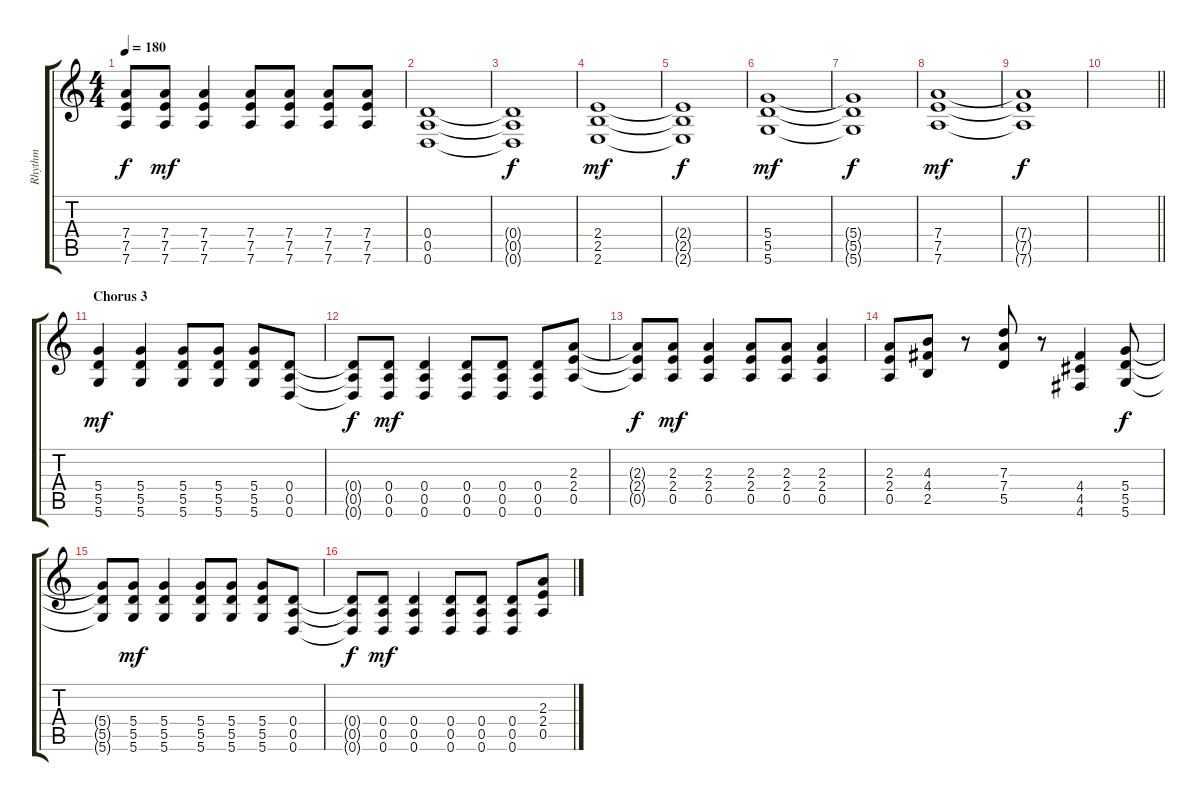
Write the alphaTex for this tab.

\track ("Rhythm" "Rhythm") {instrument overdrivenguitar}
\staff {score tabs}
\tuning (E4 B3 G3 D3 A2 D2) {hide}
\ts (4 4)
\tempo 180
\clef g2
\ks c
(7.4{t} 7.5{t} 7.6{t}).8{dy f} (7.4 7.5 7.6).8{dy mf} (7.4 7.5 7.6).4 (7.4 7.5 7.6).8 (7.4 7.5 7.6).8 (7.4 7.5 7.6).8 (7.4 7.5 7.6).8 |
(0.4 0.5 0.6).1 |
(0.4{t} 0.5{t} 0.6{t}).1{dy f} |
(2.4 2.5 2.6).1{dy mf} |
(2.4{t} 2.5{t} 2.6{t}).1{dy f} |
(5.4 5.5 5.6).1{dy mf} |
(5.4{t} 5.5{t} 5.6{t}).1{dy f} |
(7.4 7.5 7.6).1{dy mf} |
(7.4{t} 7.5{t} 7.6{t}).1{dy f} |
\barLineRight lightlight
|
\section ("" "Chorus 3")
(5.4 5.5 5.6).4{dy mf instrument distortionguitar} (5.4 5.5 5.6).4 (5.4 5.5 5.6).8 (5.4 5.5 5.6).8 (5.4 5.5 5.6).8 (0.4 0.5 0.6).8 |
(0.4{t} 0.5{t} 0.6{t}).8{dy f} (0.4 0.5 0.6).8{dy mf} (0.4 0.5 0.6).4 (0.4 0.5 0.6).8 (0.4 0.5 0.6).8 (0.4 0.5 0.6).8 (2.3 2.4 0.5).8 |
(2.3{t} 2.4{t} 0.5{t}).8{dy f} (2.3 2.4 0.5).8{dy mf} (2.3 2.4 0.5).4 (2.3 2.4 0.5).8 (2.3 2.4 0.5).8 (2.3 2.4 0.5).4 |
(2.3 2.4 0.5).8 (4.3 4.4 2.5).8 r.8 (7.3 7.4 5.5).8 r.8 (4.4 4.5 4.6).4 (5.4 5.5 5.6).8{dy f} |
(5.4{t} 5.5{t} 5.6{t}).8 (5.4 5.5 5.6).8{dy mf} (5.4 5.5 5.6).4 (5.4 5.5 5.6).8 (5.4 5.5 5.6).8 (5.4 5.5 5.6).8 (0.4 0.5 0.6).8 |
(0.4{t} 0.5{t} 0.6{t}).8{dy f} (0.4 0.5 0.6).8{dy mf} (0.4 0.5 0.6).4 (0.4 0.5 0.6).8 (0.4 0.5 0.6).8 (0.4 0.5 0.6).8 (2.3 2.4 0.5).8
